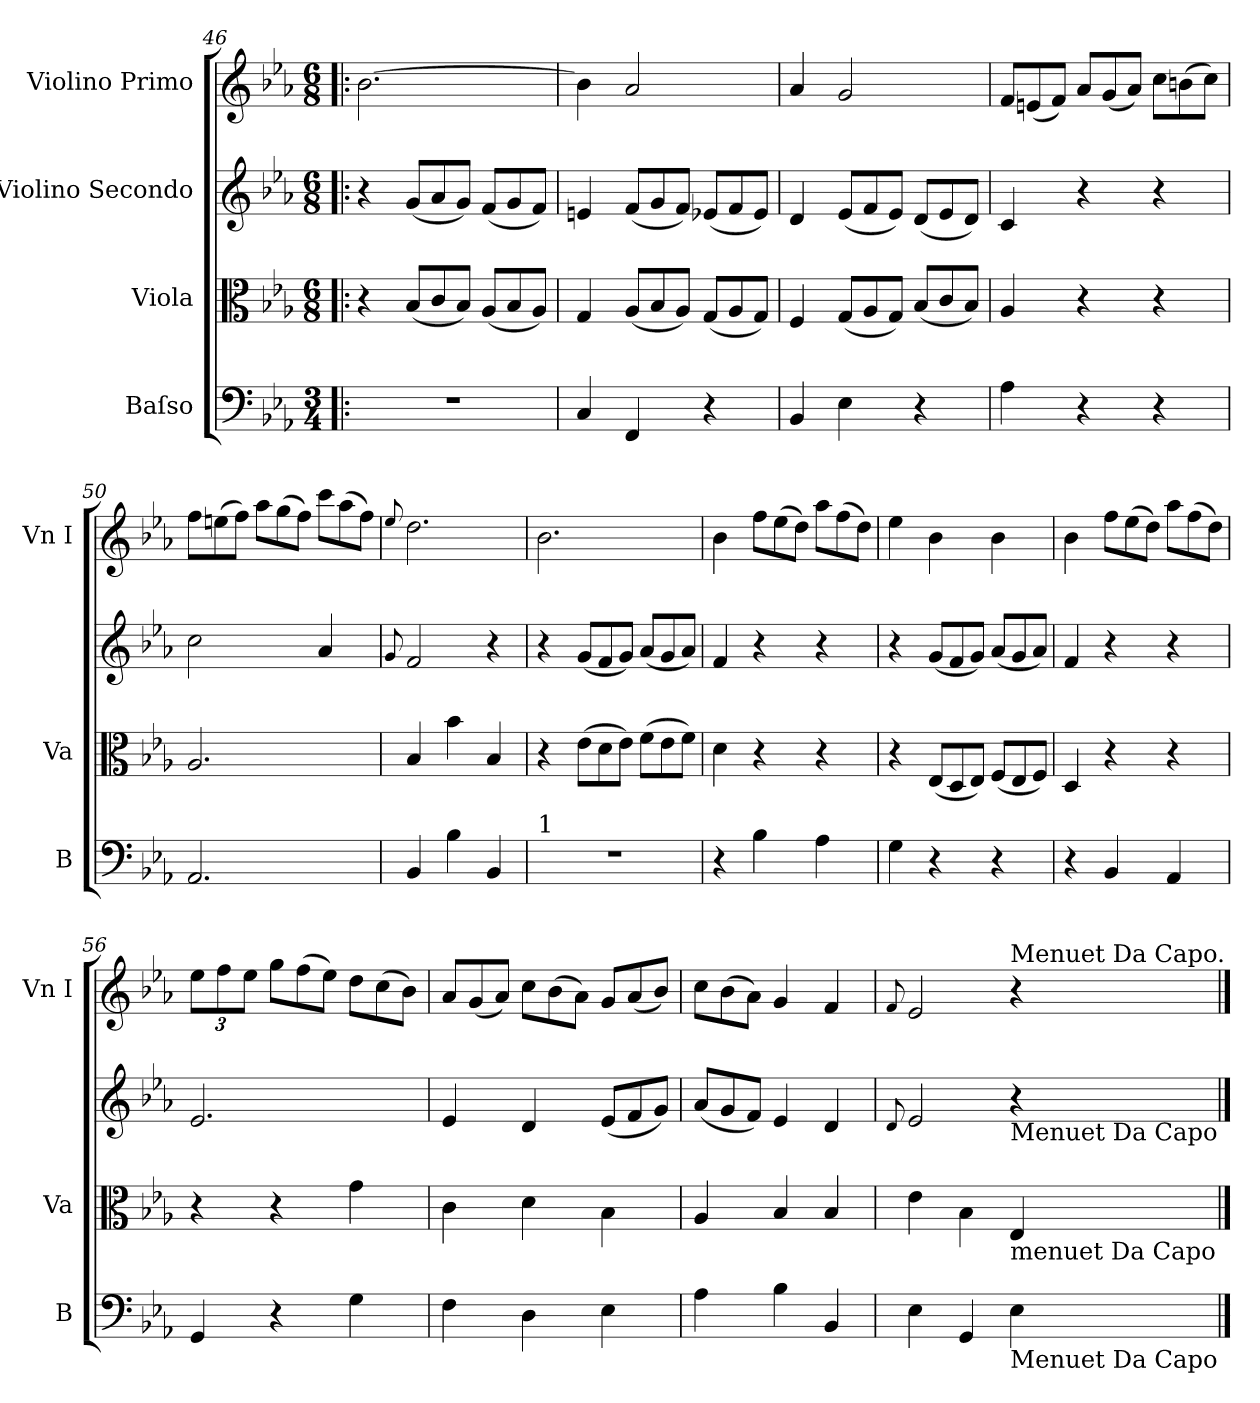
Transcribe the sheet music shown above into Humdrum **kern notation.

**kern	**kern	**kern	**kern
*part4	*part3	*part2	*part1
*staff4	*staff3	*staff2	*staff1
*I"Baſso	*I"Viola	*I"Violino Secondo	*I"Violino Primo
*I'B	*I'Va	*	*I'Vn I
*clefF4	*clefC3	*clefG2	*clefG2
*k[b-e-a-]	*k[b-e-a-]	*k[b-e-a-]	*k[b-e-a-]
*M3/4	*M6/8	*M6/8	*M6/8
=46!|:	=46!|:	=46!|:	=46!|:
2.r	4r	4r	[2.b-\
*	*Xtuplet	*Xtuplet	*
.	(12B-/L	(12g/L	.
.	12c/	12a-/	.
.	12B-/J)	12g/J)	.
.	(12A-/L	(12f/L	.
.	12B-/	12g/	.
.	12A-/J)	12f/J)	.
=47	=47	=47	=47
4C/	4G/	4en/	4b-\]
4FF/	(12A-/L	(12f/L	2a-/
.	12B-/	12g/	.
.	12A-/J)	12f/J)	.
4r	(12G/L	(12e-X/L	.
.	12A-/	12f/	.
.	12G/J)	12e-/J)	.
=48	=48	=48	=48
4BB-/	4F/	4d/	4a-/
4E-\	(12G/L	(12e-/L	2g/
.	12A-/	12f/	.
.	12G/J)	12e-/J)	.
4r	(12B-/L	(12d/L	.
.	12c/	12e-/	.
.	12B-/J)	12d/J)	.
=49	=49	=49	=49
*	*	*	*Xtuplet
4A-\	4A-/	4c/	12f/L
.	.	.	(12en/
.	.	.	12f/J)
4r	4r	4r	12a-/L
.	.	.	(12g/
.	.	.	12a-/J)
4r	4r	4r	12cc\L
.	.	.	(12bn\
.	.	.	12cc\J)
=50	=50	=50	=50
2.AA-/	2.A-/	2cc\	12ff\L
.	.	.	(12een\
.	.	.	12ff\J)
.	.	.	12aa-\L
.	.	.	(12gg\
.	.	.	12ff\J)
.	.	4a-/	12ccc\L
.	.	.	(12aa-\
.	.	.	12ff\J)
=51	=51	=51	=51
.	.	8qqg/	8qqee-/
4BB-/	4B-/	2f/	2.dd\
4B-\	4b-\	.	.
4BB-/	4B-/	4r	.
=52	=52	=52	=52
!LO:TX:a:t=1	!	!	!
2.r	4r	4r	2.b-\
.	(12e-\L	(12g/L	.
.	12d\	12f/	.
.	12e-\J)	12g/J)	.
.	(12f\L	(12a-/L	.
.	12e-\	12g/	.
.	12f\J)	12a-/J)	.
=53	=53	=53	=53
4r	4d\	4f/	4b-\
4B-\	4r	4r	12ff\L
.	.	.	(12ee-\
.	.	.	12dd\J)
4A-\	4r	4r	12aa-\L
.	.	.	(12ff\
.	.	.	12dd\J)
=54	=54	=54	=54
4G\	4r	4r	4ee-\
4r	(12E-/L	(12g/L	4b-\
.	12D/	12f/	.
.	12E-/J)	12g/J)	.
4r	(12F/L	(12a-/L	4b-\
.	12E-/	12g/	.
.	12F/J)	12a-/J)	.
=55	=55	=55	=55
4r	4D/	4f/	4b-\
4BB-/	4r	4r	12ff\L
.	.	.	(12ee-\
.	.	.	12dd\J)
4AA-/	4r	4r	12aa-\L
.	.	.	(12ff\
.	.	.	12dd\J)
=56	=56	=56	=56
*	*	*	*tuplet
4GG/	4r	2.e-/	12ee-\L
.	.	.	12ff\
.	.	.	12ee-\J
*	*	*	*Xtuplet
4r	4r	.	12gg\L
.	.	.	(12ff\
.	.	.	12ee-\J)
4G\	4g\	.	12dd\L
.	.	.	(12cc\
.	.	.	12b-\J)
=57	=57	=57	=57
4F\	4c\	4e-/	12a-/L
.	.	.	(12g/
.	.	.	12a-/J)
4D\	4d\	4d/	12cc\L
.	.	.	(12b-\
.	.	.	12a-\J)
4E-\	4B-\	(12e-/L	12g/L
.	.	12f/	(12a-/
.	.	12g/J)	12b-/J)
=58	=58	=58	=58
4A-\	4A-/	(12a-/L	12cc\L
.	.	12g/	(12b-\
.	.	12f/J)	12a-\J)
4B-\	4B-/	4e-/	4g/
4BB-/	4B-/	4d/	4f/
=59	=59	=59	=59
.	.	8qqd/	8qqf/
4E-\	4e-\	2e-/	2e-/
4GG/	4B-\	.	.
!	!	!	!LO:TX:a:t=Menuet Da Capo.
!	!	!LO:TX:b:t=Menuet Da Capo	!
!	!LO:TX:b:t=menuet Da Capo	!	!
!LO:TX:b:t=Menuet Da Capo	!	!	!
4E-\	4E-/	4r	4r
==	==	==	==
*-	*-	*-	*-
